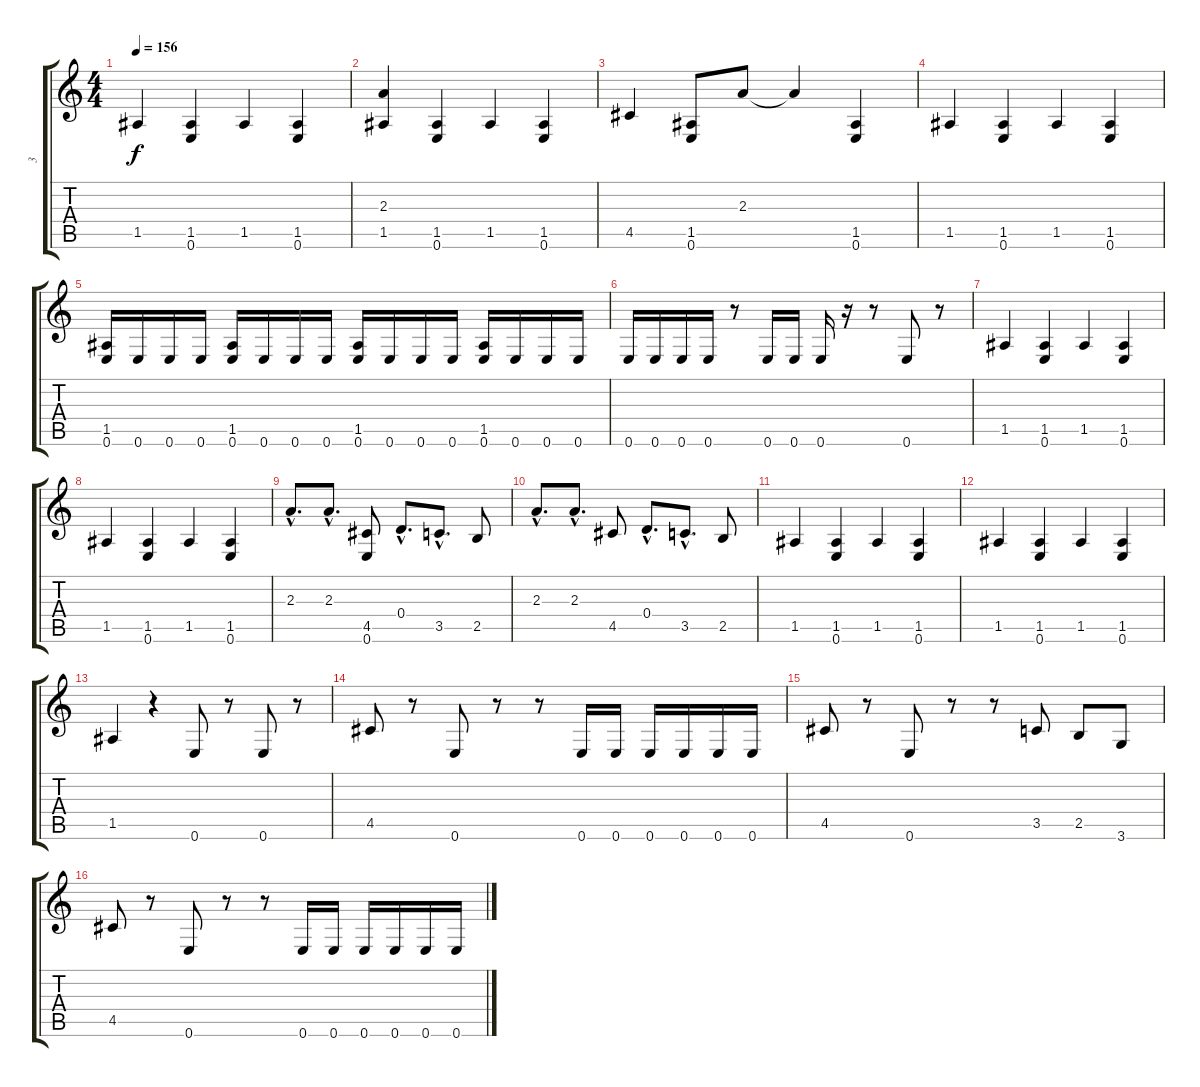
\track ("3" "3") {instrument acousticguitarnylon}
\staff {score tabs}
\tuning (E4 B3 G3 D3 A2 E2) {hide}
\ts (4 4)
\tempo 156
\clef g2
\ks c
1.5.4{dy f} (1.5 0.6).4 1.5.4 (1.5 0.6).4 |
(2.3 1.5).4 (1.5 0.6).4 1.5.4 (1.5 0.6).4 |
4.5.4 (1.5 0.6).8 2.3.8 2.3{t}.4 (1.5 0.6).4 |
1.5.4 (1.5 0.6).4 1.5.4 (1.5 0.6).4 |
(1.5 0.6).16 0.6.16 0.6.16 0.6.16 (1.5 0.6).16 0.6.16 0.6.16 0.6.16 (1.5 0.6).16 0.6.16 0.6.16 0.6.16 (1.5 0.6).16 0.6.16 0.6.16 0.6.16 |
0.6.16 0.6.16 0.6.16 0.6.16 r.8 0.6.16 0.6.16 0.6.16 r.16 r.8 0.6.8 r.8 |
1.5.4 (1.5 0.6).4 1.5.4 (1.5 0.6).4 |
1.5.4 (1.5 0.6).4 1.5.4 (1.5 0.6).4 |
2.3{hac}.8{d} 2.3{hac}.8{d} (4.5 0.6).8 0.4{hac}.8{d} 3.5{hac}.8{d} 2.5.8 |
2.3{hac}.8{d} 2.3{hac}.8{d} 4.5.8 0.4{hac}.8{d} 3.5{hac}.8{d} 2.5.8 |
1.5.4 (1.5 0.6).4 1.5.4 (1.5 0.6).4 |
1.5.4 (1.5 0.6).4 1.5.4 (1.5 0.6).4 |
1.5.4 r.4 0.6.8 r.8 0.6.8 r.8 |
4.5.8 r.8 0.6.8 r.8 r.8 0.6.16 0.6.16 0.6.16 0.6.16 0.6.16 0.6.16 |
4.5.8 r.8 0.6.8 r.8 r.8 3.5.8 2.5.8 3.6.8 |
4.5.8 r.8 0.6.8 r.8 r.8 0.6.16 0.6.16 0.6.16 0.6.16 0.6.16 0.6.16
